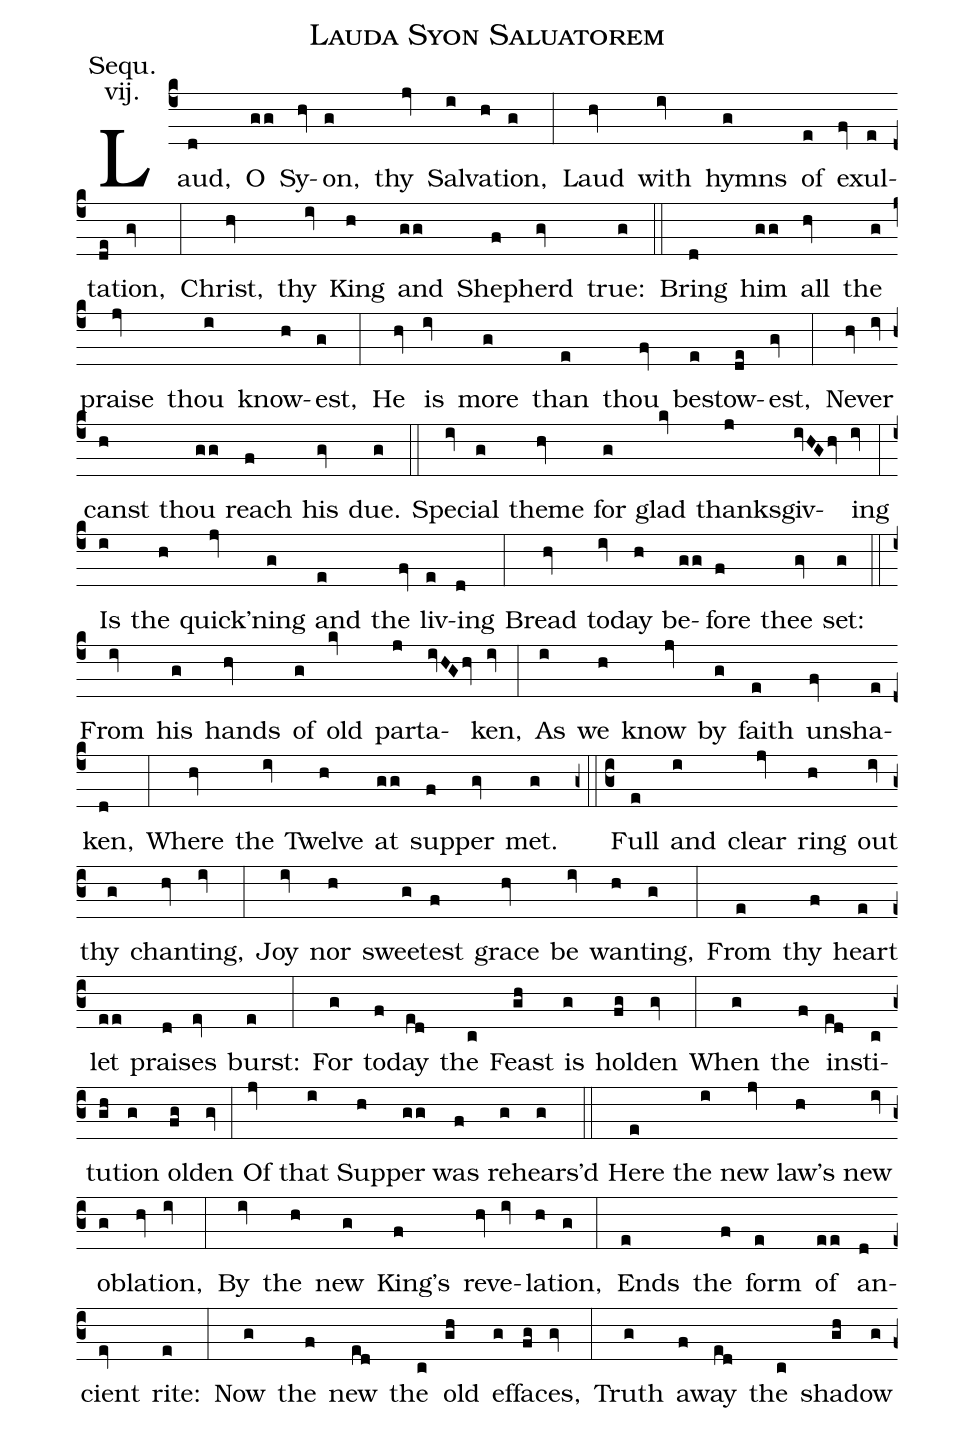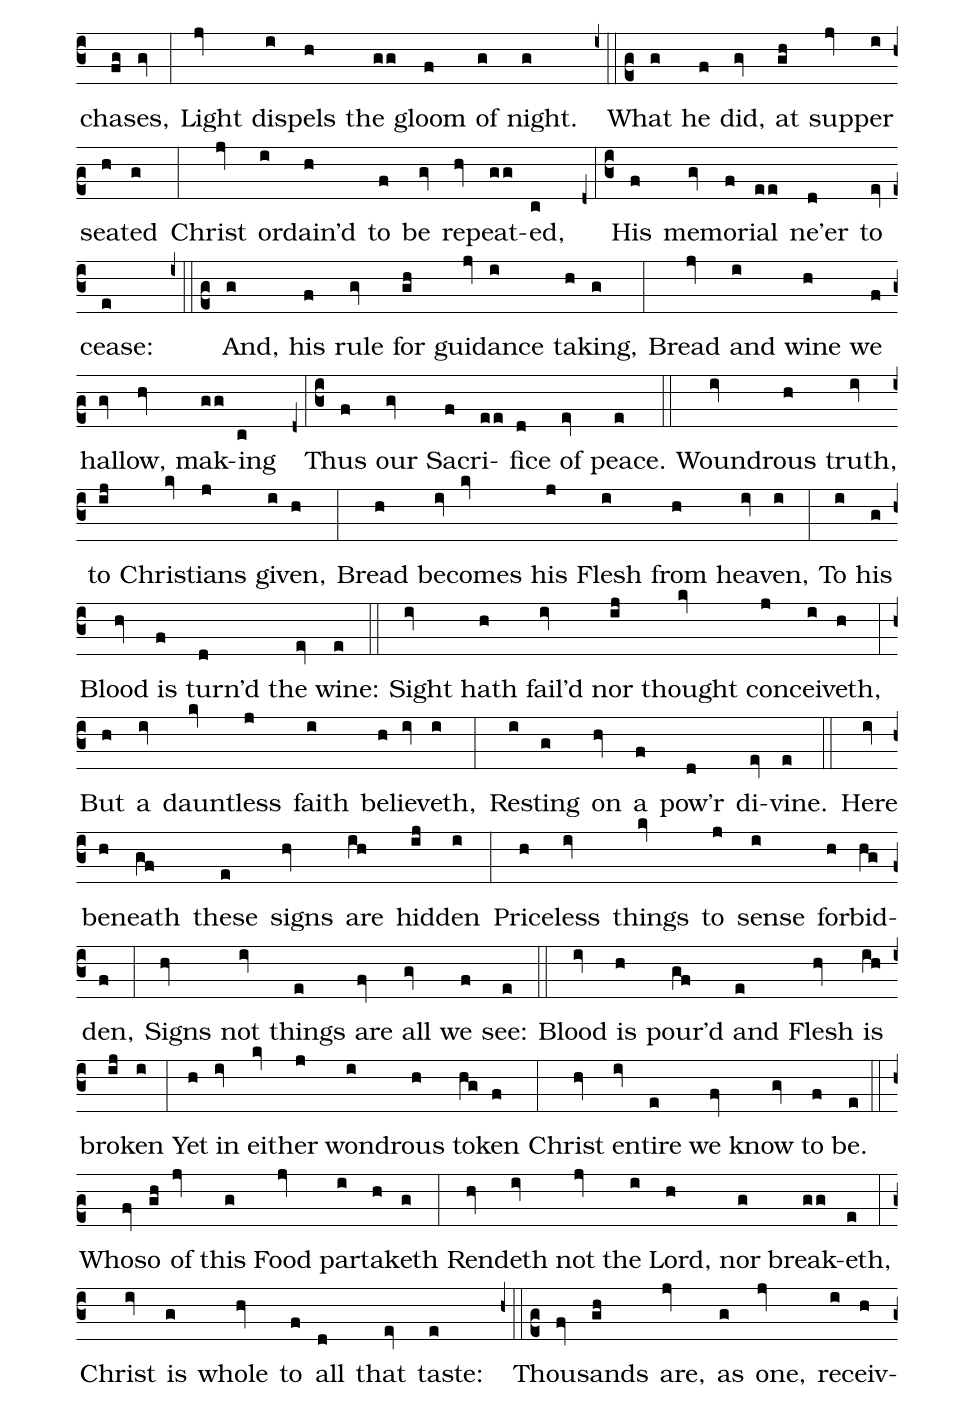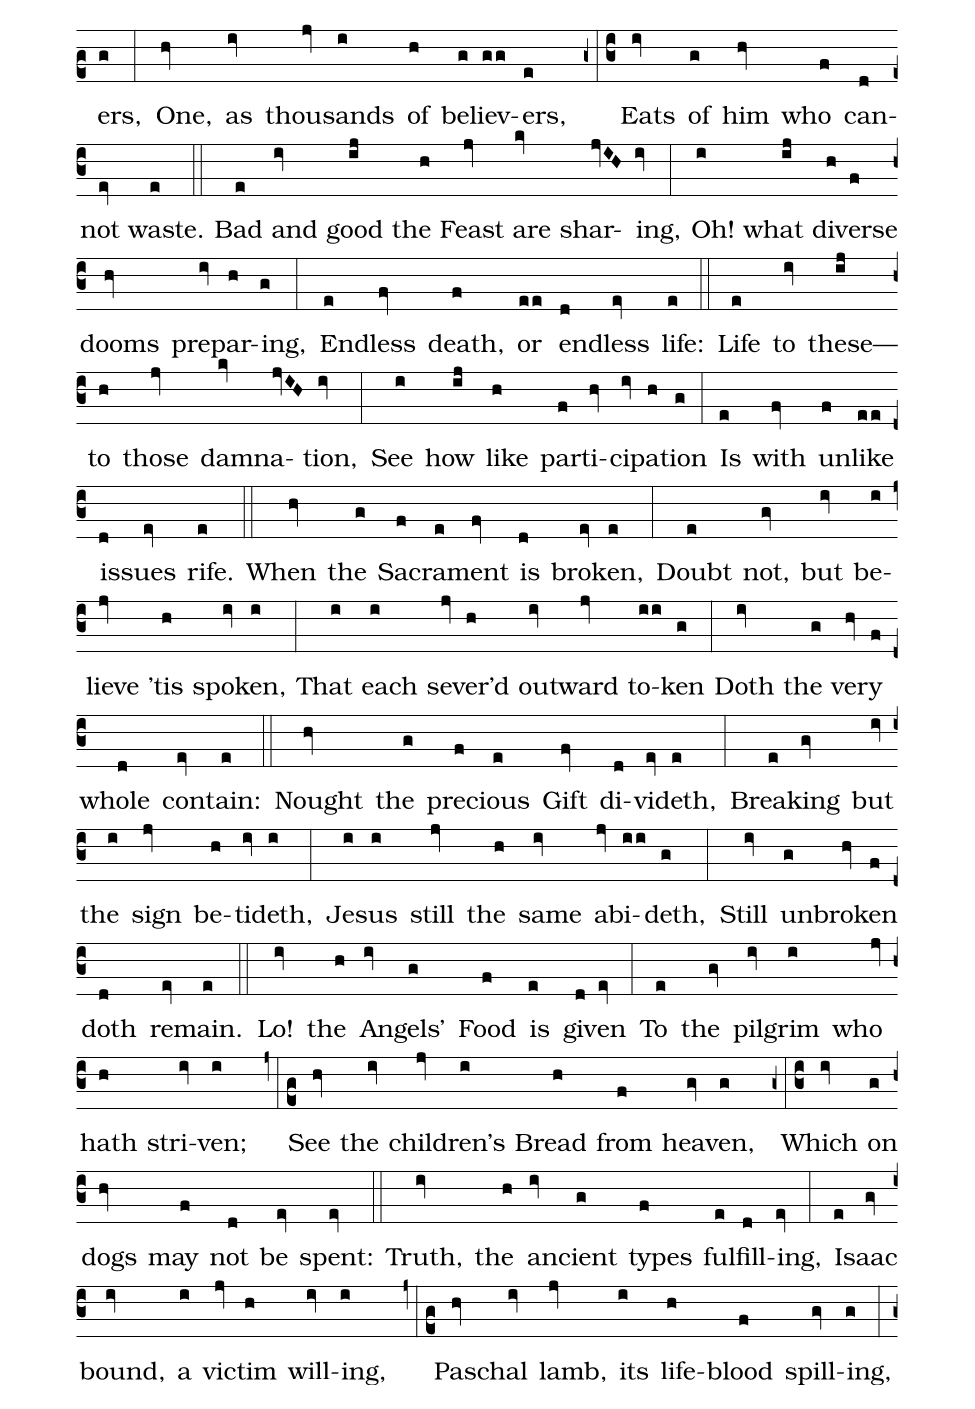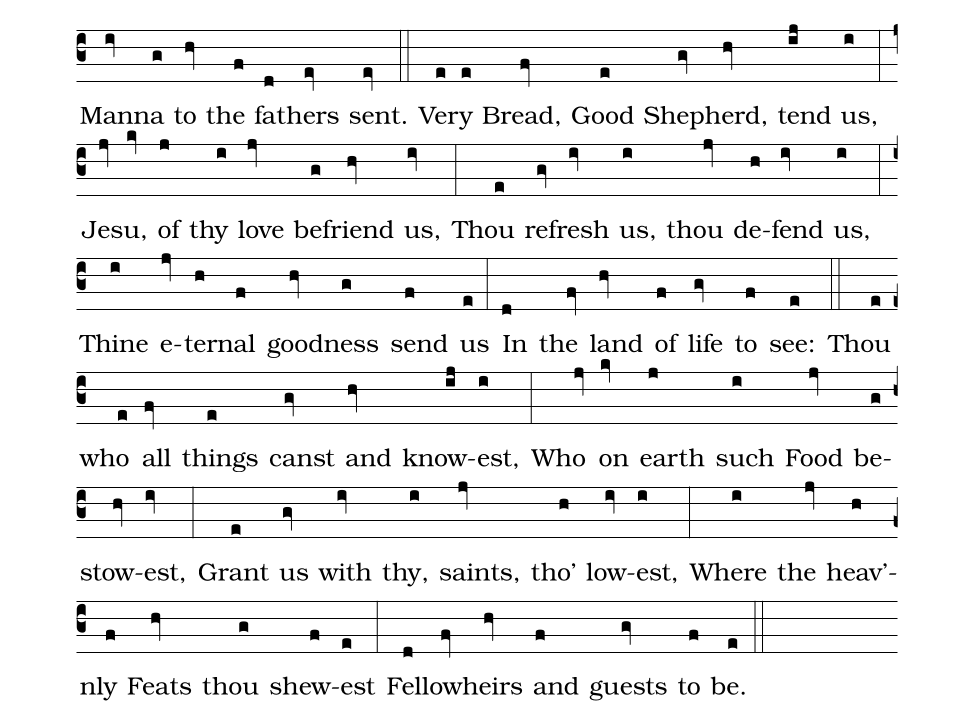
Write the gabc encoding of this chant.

name: Lauda Syon Saluatorem;
annotation: Sequ.;
annotation: vij.;
mode: 7;
office-part: sequence;
%%
(c4) Laud,(d) O(gg) Sy(hv)on,(g) thy(jv) Sal(i)va(h)tion,(g) (:)
Laud(hv) with(iv) hymns(g) of(e) ex(fv)ul(e)ta(de)tion,(gv) (:)
Christ,(hv) thy(iv) King(h) and(gg) Shep(f)herd(gv) true:(g) (::)
Bring(d) him(gg) all(hv) the(g) praise(jv) thou(i) know(h)est,(g) (:)
He(hv) is(iv) more(g) than(e) thou(fv) be(e)stow(de)est,(gv) (:)
Ne(hv)ver(iv) canst(h) thou(gg) reach(f) his(gv) due.(g) (::)

Spe(iv)cial(g) theme(hv) for(g) glad(kv) thanks(j)giv(ivHGhv)ing(iv) (:)
Is(i) the(h) quick(jv)’ning(g) and(e) the(fv) liv(e)ing(d) (:)
Bread(hv) to(iv)day(h) be(gg)fore(f) thee(gv) set:(g) (::)
From(iv) his(g) hands(hv) of(g) old(kv) par(j)ta(ivHGhv)ken,(iv) (:)
As(i) we(h) know(jv) by(g) faith(e) un(fv)sha(e)ken,(d) (:)
Where(hv) the(iv) Twelve(h) at(gg) sup(f)per(gv) met.(g) (z0::c3)

Full(e) and(i) clear(jv) ring(h) out(iv) thy(g) chant(hv)ing,(iv) (:)
Joy(iv) nor(h) sweet(g)est(f) grace(hv) be(iv) want(h)ing,(g) (:)
From(e) thy(f) heart(e) let(ee) prai(d)ses(ev) burst:(e) (:)
For(g) to(f)day(ed) the(c) Feast(gh) is(g) hold(fg)en(gv) (:)
When(g) the(f) in(ed)sti(c)tu(gh)tion(g) old(fg)en(gv) (:)
 Of(jv) that(i) Sup(h)per(gg) was(f) re(g)hears’d(g) (::)

Here(e) the(i) new(jv) law’s(h) new(iv) ob(g)la(hv)tion,(iv) (:)
By(iv) the(h) new(g) King’s(f) re(hv)ve(iv)la(h)tion,(g) (:)
Ends(e) the(f) form(e) of(ee) an(d)cient(ev) rite:(e) (:)
Now(g) the(f) new(ed) the(c) old(gh) ef(g)fa(fg)ces,(gv) (:)
Truth(g) a(f)way(ed) the(c) sha(gh)dow(g) cha(fg)ses,(gv) (:)
Light(jv) dis(i)pels(h) the(gg) gloom(f) of(g) night.(g) (z0::c2)

What(g) he(f) did,(gv) at(gh) sup(jv)per(i) seat(h)ed(g) (:)
Christ(jv) or(i)dain’d(h) to(f) be(gv) re(hv)peat(gg)ed,(c) (z0:c3)
His(f) me(gv)mo(f)rial(ee) ne’er(d) to(ev) cease:(e) (z0::c2)
And,(g) his(f) rule(gv) for(gh) guid(jv)ance(i) ta(h)king,(g) (:)
Bread(jv) and(i) wine(h) we(f) hal(gv)low,(hv) mak(gg)ing(c) (z0:c3)
Thus(f) our(gv) Sa(f)cri(ee)fice(d) of(ev) peace.(e) (::)

Woun(iv)drous(h) truth,(iv) to(ij) Christ(kv)ians(j) giv(i)en,(h) (:)
Bread(h) be(iv)comes(kv) his(j) Flesh(i) from(h) hea(iv)ven,(i) (:)
To(i) his(g) Blood(hv) is(f) turn’d(d) the(ev) wine:(e) (::)
Sight(iv) hath(h) fail’d(iv) nor(ij) thought(kv) con(j)cei(i)veth,(h) (:)
But(h) a(iv) daunt(kv)less(j) faith(i) be(h)liev(iv)eth,(i) (:)
Rest(i)ing(g) on(hv) a(f) pow’r(d) di(ev)vine.(e) (::)

Here(iv) be(h)neath(gf) these(e) signs(hv) are(ih) hid(ij)den(i) (:)
Price(h)less(iv) things(kv) to(j) sense(i) for(h)bid(hg)den,(f) (:)
Signs(hv) not(iv) things(e) are(fv) all(gv) we(f) see:(e) (::)
Blood(iv) is(h) pour’d(gf) and(e) Flesh(hv) is(ih) bro(ij)ken(i) (:)
Yet(h) in(iv) ei(kv)ther(j) won(i)drous(h) to(hg)ken(f) (:)
Christ(hv) en(iv)tire(e) we(fv) know(gv) to(f) be.(e) (z0::c2)

Who(fv)so(gh) of(jv) this(g) Food(jv) par(i)tak(h)eth(g) (:)
Rend(hv)eth(iv) not(jv) the(i) Lord,(h) nor(g) break(gg)eth,(e) (z0:c3)
Christ(iv) is(g) whole(hv) to(f) all(d) that(ev) taste:(e) (z0::c2)
Thou(fv)sands(gh) are,(jv) as(g) one,(jv) re(i)ceiv(h)ers,(g) (:)
One,(hv) as(iv) thou(jv)sands(i) of(h) be(g)liev(gg)ers,(e) (z0:c3)
Eats(iv) of(g) him(hv) who(f) can(d)not(ev) waste.(e) (::)

Bad(e) and(iv) good(ij) the(h) Feast(jv) are(kv) shar(jvIH)ing,(iv) (:)
 Oh!(i) what(ij) div(h)erse(f) dooms(hv) pre(iv)par(h)ing,(g) (:)
 End(e)less(fv) death,(f) or(ee) end(d)less(ev) life:(e) (::)
 Life(e) to(iv) these—(ij) to(h) those(jv) dam(kv)na(jvIH)tion,(iv) (:)
 See(i) how(ij) like(h) par(f)ti(hv)ci(iv)pa(h)tion(g) (:)
 Is(e) with(fv) un(f)like(ee) is(d)sues(ev) rife.(e) (::)

When(hv) the(g) Sa(f)cra(e)ment(fv) is(d) brok(ev)en,(e) (:)
Doubt(e) not,(gv) but(iv) be(i)lieve(jv) ’tis(h) spo(iv)ken,(i) (:)
That(i) each(i) se(jv)ver’d(h) out(iv)ward(jv) to(ii)ken(g) (:)
Doth(iv) the(g) ve(hv)ry(f) whole(d) con(ev)tain:(e) (::)
Nought(hv) the(g) pre(f)cious(e) Gift(fv) di(d)vi(ev)deth,(e) (:)
Break(e)ing(gv) but(iv) the(i) sign(jv) be(h)ti(iv)deth,(i) (:)
Je(i)sus(i) still(jv) the(h) same(iv) a(jv)bi(ii)deth,(g) (:)
Still(iv) un(g)bro(hv)ken(f) doth(d) re(ev)main.(e) (::)

Lo!(iv) the(h) An(iv)gels’(g) Food(f) is(e) giv(d)en(ev) (:)
To(e) the(gv) pil(iv)grim(i) who(jv) hath(h) stri(iv)ven;(i) (z0:c2)
See(hv) the(iv) chil(jv)dren’s(i) Bread(h) from(f) hea(gv)ven,(g) (z0:c3)
Which(iv) on(g) dogs(hv) may(f) not(d) be(ev) spent:(ev) (::)
Truth,(iv) the(h) an(iv)cient(g) types(f) ful(e)fill(d)ing,(ev) (:)
I(e)saac(gv) bound,(iv) a(i) vic(jv)tim(h) will(iv)ing,(i) (z0:c2)
Pas(hv)chal(iv) lamb,(jv) its(i) life-(h)blood(f) spill(gv)ing,(g) (z0:c3)
Man(iv)na(g) to(hv) the(f) fath(d)ers(ev) sent.(ev) (::)

Ve(e)ry(e) Bread,(fv) Good(e) Shep(gv)herd,(hv) tend(ij) us,(i) (:)
Je(jv)su,(kv) of(j) thy(i) love(jv) be(g)friend(hv) us,(iv) (:)
Thou(e) re(gv)fresh(iv) us,(i) thou(jv) de(h)fend(iv) us,(i) (:)
Thine(i) e(jv)ter(h)nal(f) good(hv)ness(g) send(f) us(e) (:)
In(d) the(fv) land(hv) of(f) life(gv) to(f) see:(e) (::)
Thou(e) who(e) all(fv) things(e) canst(gv) and(hv) know(ij)est,(i) (:)
Who(jv) on(kv) earth(j) such(i) Food(jv) be(g)stow(hv)est,(iv) (:)
Grant(e) us(gv) with(iv) thy,(i) saints,(jv) tho’(h) low(iv)est,(i) (:)
Where(i) the(jv) heav’(h)nly(f) Feats(hv) thou(g) shew(f)est(e) (:)
Fel(d)low(fv)heirs(hv) and(f) guests(gv) to(f) be.(e) (::)
